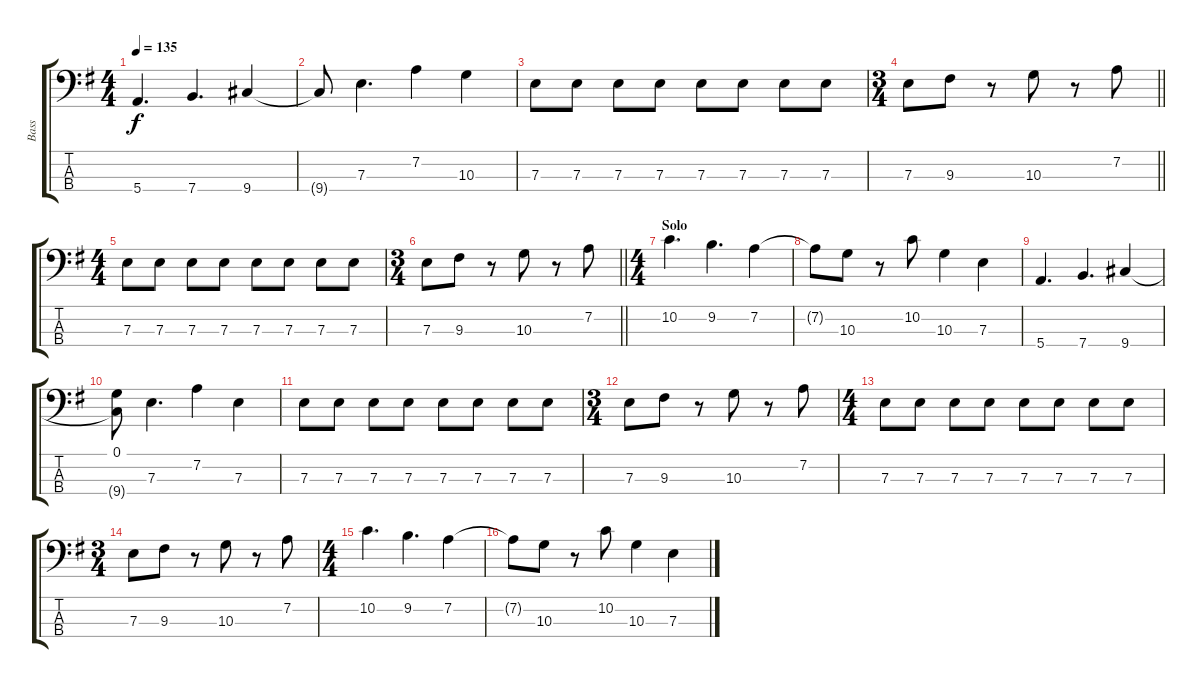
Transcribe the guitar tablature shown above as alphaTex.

\track ("Bass" "Bass") {instrument electricbassfinger}
\staff {score tabs}
\tuning (G2 D2 A1 E1) {hide}
\ts (4 4)
\tempo 135
\clef f4
\ks g
5.4.4{d dy f} 7.4.4{d} 9.4.4 |
9.4{t}.8 7.3.4{d} 7.2.4 10.3.4 |
7.3.8 7.3.8 7.3.8 7.3.8 7.3.8 7.3.8 7.3.8 7.3.8 |
\ts (3 4)
\barLineRight lightlight
7.3.8 9.3.8 r.8 10.3.8 r.8 7.2.8 |
\ts (4 4)
7.3.8 7.3.8 7.3.8 7.3.8 7.3.8 7.3.8 7.3.8 7.3.8 |
\ts (3 4)
\barLineRight lightlight
7.3.8 9.3.8 r.8 10.3.8 r.8 7.2.8 |
\ts (4 4)
\section ("" "Solo")
10.2.4{d} 9.2.4{d} 7.2.4 |
7.2{t}.8 10.3.8 r.8 10.2.8 10.3.4 7.3.4 |
5.4.4{d} 7.4.4{d} 9.4.4 |
(0.1 9.4{t}).8 7.3.4{d} 7.2.4 7.3.4 |
7.3.8 7.3.8 7.3.8 7.3.8 7.3.8 7.3.8 7.3.8 7.3.8 |
\ts (3 4)
7.3.8 9.3.8 r.8 10.3.8 r.8 7.2.8 |
\ts (4 4)
7.3.8 7.3.8 7.3.8 7.3.8 7.3.8 7.3.8 7.3.8 7.3.8 |
\ts (3 4)
7.3.8 9.3.8 r.8 10.3.8 r.8 7.2.8 |
\ts (4 4)
10.2.4{d} 9.2.4{d} 7.2.4 |
7.2{t}.8 10.3.8 r.8 10.2.8 10.3.4 7.3.4
